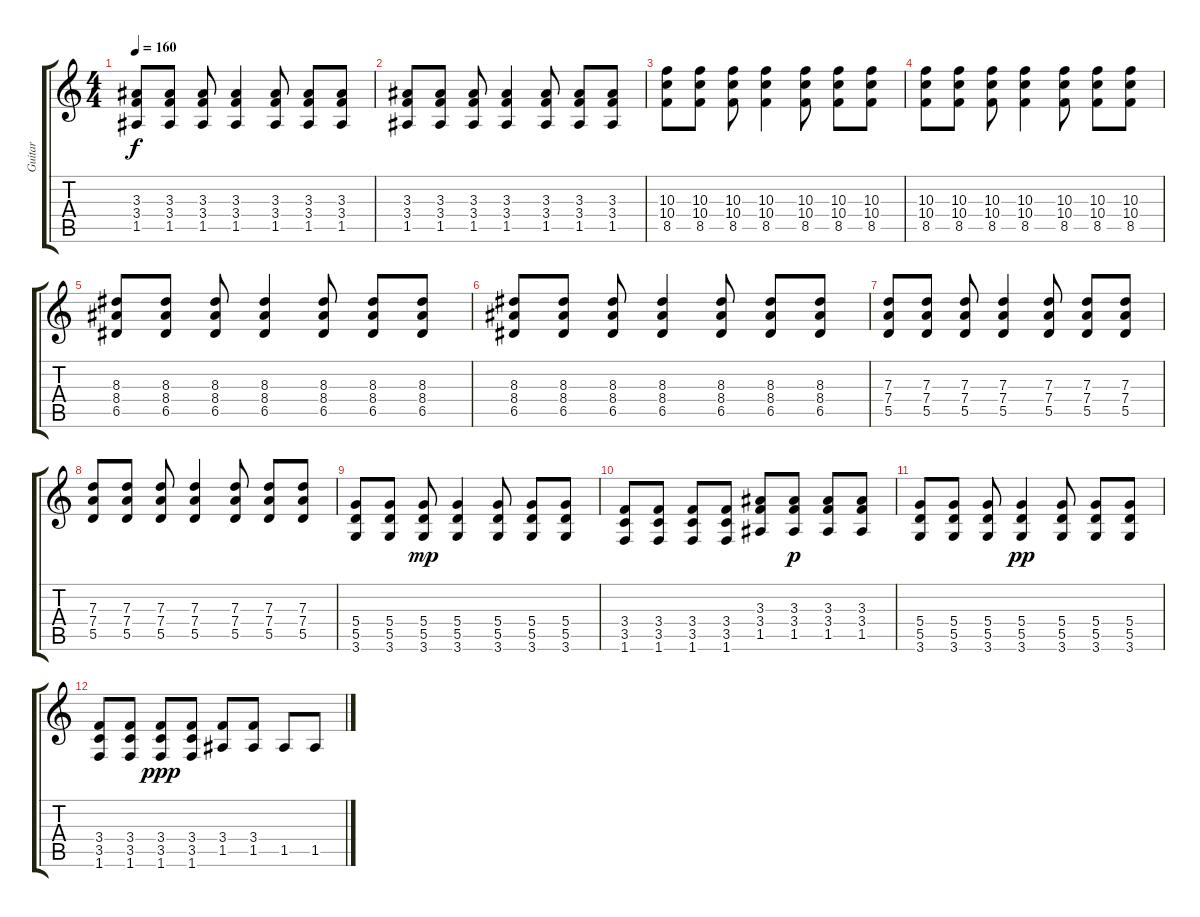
\track ("Guitar" "Guitar") {instrument distortionguitar}
\staff {score tabs}
\tuning (E4 B3 G3 D3 A2 E2) {hide}
\ts (4 4)
\tempo 160
\clef g2
\ks c
(3.3 3.4 1.5).8{dy f} (3.3 3.4 1.5).8 (3.3 3.4 1.5).8 (3.3 3.4 1.5).4 (3.3 3.4 1.5).8 (3.3 3.4 1.5).8 (3.3 3.4 1.5).8 |
(3.3 3.4 1.5).8 (3.3 3.4 1.5).8 (3.3 3.4 1.5).8 (3.3 3.4 1.5).4 (3.3 3.4 1.5).8 (3.3 3.4 1.5).8 (3.3 3.4 1.5).8 |
(10.3 10.4 8.5).8 (10.3 10.4 8.5).8 (10.3 10.4 8.5).8 (10.3 10.4 8.5).4 (10.3 10.4 8.5).8 (10.3 10.4 8.5).8 (10.3 10.4 8.5).8 |
(10.3 10.4 8.5).8 (10.3 10.4 8.5).8 (10.3 10.4 8.5).8 (10.3 10.4 8.5).4 (10.3 10.4 8.5).8 (10.3 10.4 8.5).8 (10.3 10.4 8.5).8 |
(8.3 8.4 6.5).8 (8.3 8.4 6.5).8 (8.3 8.4 6.5).8 (8.3 8.4 6.5).4 (8.3 8.4 6.5).8 (8.3 8.4 6.5).8 (8.3 8.4 6.5).8 |
(8.3 8.4 6.5).8 (8.3 8.4 6.5).8 (8.3 8.4 6.5).8 (8.3 8.4 6.5).4 (8.3 8.4 6.5).8 (8.3 8.4 6.5).8 (8.3 8.4 6.5).8 |
(7.3 7.4 5.5).8 (7.3 7.4 5.5).8 (7.3 7.4 5.5).8 (7.3 7.4 5.5).4 (7.3 7.4 5.5).8 (7.3 7.4 5.5).8 (7.3 7.4 5.5).8 |
(7.3 7.4 5.5).8 (7.3 7.4 5.5).8 (7.3 7.4 5.5).8 (7.3 7.4 5.5).4 (7.3 7.4 5.5).8 (7.3 7.4 5.5).8 (7.3 7.4 5.5).8 |
(5.4 5.5 3.6).8 (5.4 5.5 3.6).8 (5.4 5.5 3.6).8{dy mp} (5.4 5.5 3.6).4 (5.4 5.5 3.6).8 (5.4 5.5 3.6).8 (5.4 5.5 3.6).8 |
(3.4 3.5 1.6).8 (3.4 3.5 1.6).8 (3.4 3.5 1.6).8 (3.4 3.5 1.6).8 (3.3 3.4 1.5).8 (3.3 3.4 1.5).8{dy p} (3.3 3.4 1.5).8 (3.3 3.4 1.5).8 |
(5.4 5.5 3.6).8 (5.4 5.5 3.6).8 (5.4 5.5 3.6).8 (5.4 5.5 3.6).4{dy pp} (5.4 5.5 3.6).8 (5.4 5.5 3.6).8 (5.4 5.5 3.6).8 |
(3.4 3.5 1.6).8 (3.4 3.5 1.6).8 (3.4 3.5 1.6).8{dy ppp} (3.4 3.5 1.6).8 (3.4 1.5).8 (3.4 1.5).8 1.5.8 1.5.8
